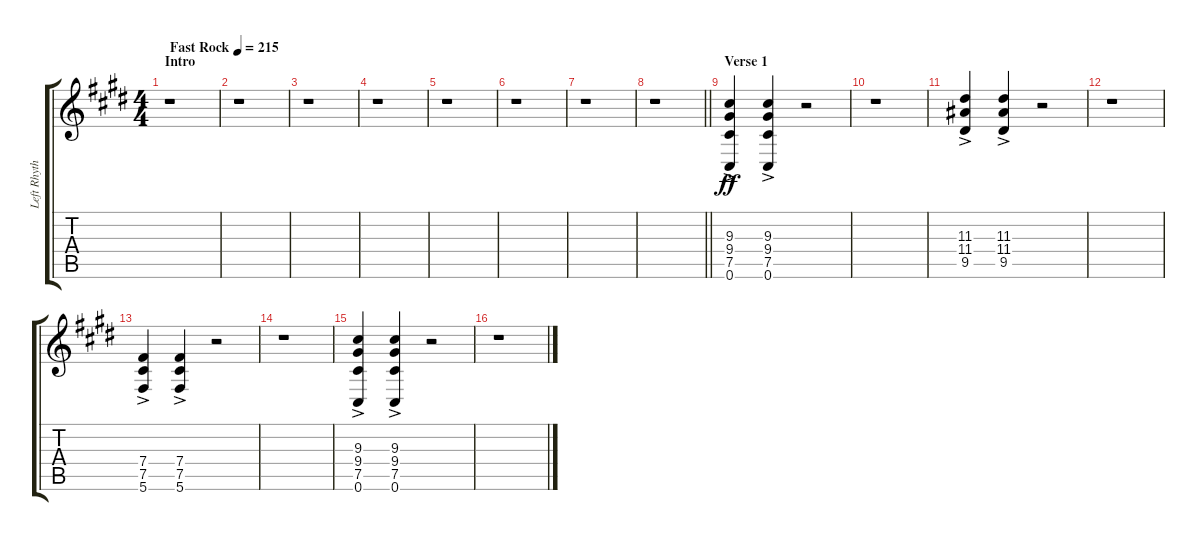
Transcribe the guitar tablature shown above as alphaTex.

\track ("Left Rhythm" "Left Rhyth") {instrument overdrivenguitar}
\staff {score tabs}
\tuning (Db4 Ab3 E3 B2 Gb2 Db2) {hide}
\ts (4 4)
\section ("" "Intro")
\tempo (215 "Fast Rock")
\clef g2
\ks e
r.1{dy ff instrument overdrivenguitar} |
r.1 |
r.1 |
r.1 |
r.1 |
r.1 |
r.1 |
\barLineRight lightlight
r.1 |
\section ("" "Verse 1")
(9.3{ac} 9.4{ac} 7.5{ac} 0.6{ac}).4 (9.3{ac} 9.4{ac} 7.5{ac} 0.6{ac}).4 r.2 |
r.1 |
(11.3{ac} 11.4{ac} 9.5{ac}).4 (11.3{ac} 11.4{ac} 9.5{ac}).4 r.2 |
r.1 |
(7.4{ac} 7.5{ac} 5.6{ac}).4 (7.4{ac} 7.5{ac} 5.6{ac}).4 r.2 |
r.1 |
(9.3{ac} 9.4{ac} 7.5{ac} 0.6{ac}).4 (9.3{ac} 9.4{ac} 7.5{ac} 0.6{ac}).4 r.2 |
r.1
